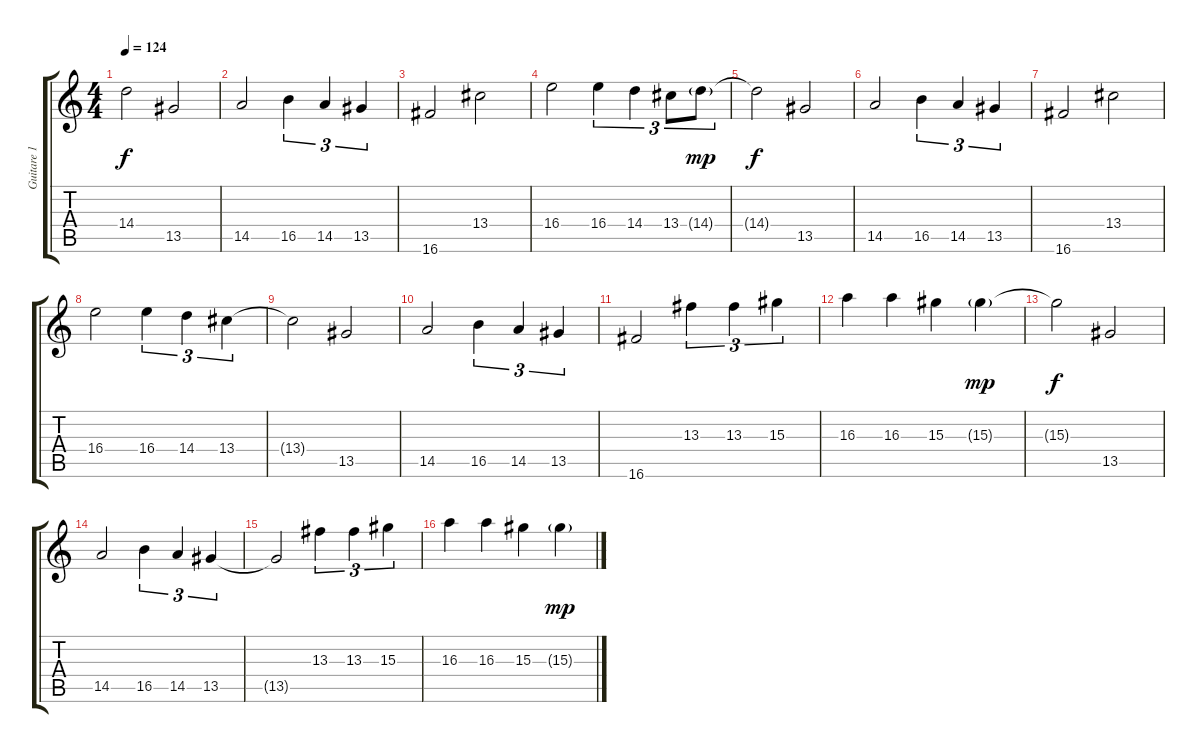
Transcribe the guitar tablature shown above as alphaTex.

\track ("Guitare 1" "Guitare 1") {instrument electricguitarjazz}
\staff {score tabs}
\tuning (D4 A3 F3 C3 G2 D2) {hide}
\ts (4 4)
\tempo 124
\clef g2
\ks c
14.4{t}.2{dy f} 13.5.2 |
14.5.2 16.5.4{tu (3 2)} 14.5.4{tu (3 2)} 13.5.4{tu (3 2)} |
16.6.2 13.4.2 |
16.4.2 16.4.4{tu (3 2)} 14.4.4{tu (3 2)} 13.4.8{tu (3 2)} 14.4{g}.8{tu (3 2) dy mp} |
14.4{t}.2{dy f} 13.5.2 |
14.5.2 16.5.4{tu (3 2)} 14.5.4{tu (3 2)} 13.5.4{tu (3 2)} |
16.6.2 13.4.2 |
16.4.2 16.4.4{tu (3 2)} 14.4.4{tu (3 2)} 13.4.4{tu (3 2)} |
13.4{t}.2 13.5.2 |
14.5.2 16.5.4{tu (3 2)} 14.5.4{tu (3 2)} 13.5.4{tu (3 2)} |
16.6.2 13.3.4{tu (3 2)} 13.3.4{tu (3 2)} 15.3.4{tu (3 2)} |
16.3.4 16.3.4 15.3.4 15.3{g}.4{dy mp} |
15.3{t}.2{dy f} 13.5.2 |
14.5.2 16.5.4{tu (3 2)} 14.5.4{tu (3 2)} 13.5.4{tu (3 2)} |
13.5{t}.2 13.3.4{tu (3 2)} 13.3.4{tu (3 2)} 15.3.4{tu (3 2)} |
16.3.4 16.3.4 15.3.4 15.3{g}.4{dy mp}
